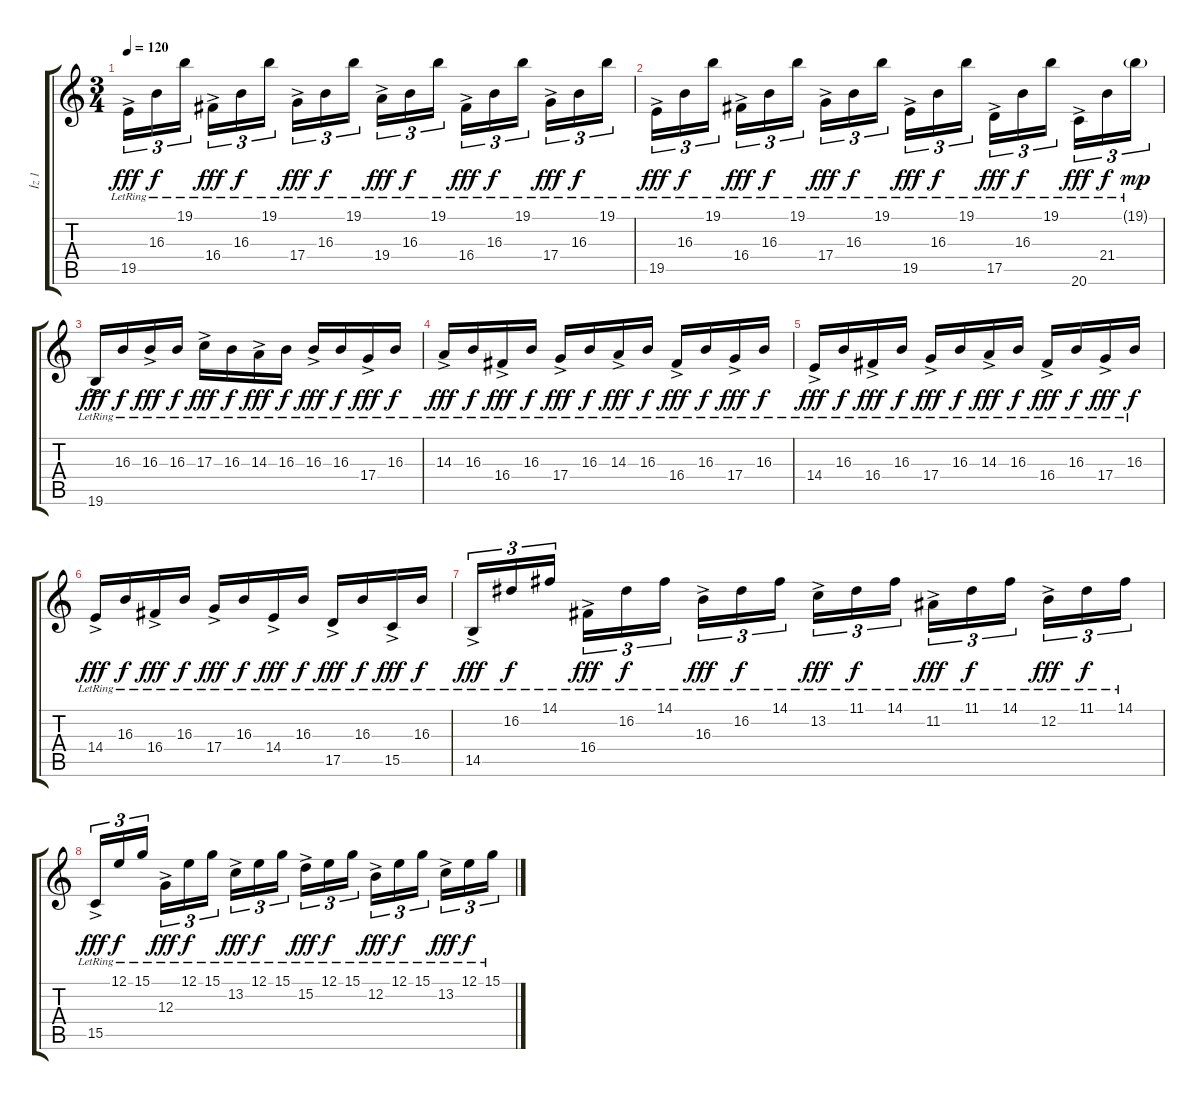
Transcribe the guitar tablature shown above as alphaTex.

\track ("İz 1" "İz 1") {instrument stringensemble1}
\staff {score tabs}
\tuning (E4 B3 G3 D3 A2 E2) {hide}
\ts (3 4)
\tempo 120
\clef g2
\ks c
19.5{ac lr}.16{tu (3 2) dy fff} 16.3{lr}.16{tu (3 2) dy f} 19.1{lr}.16{tu (3 2)} 16.4{ac lr}.16{tu (3 2) dy fff} 16.3{lr}.16{tu (3 2) dy f} 19.1{lr}.16{tu (3 2)} 17.4{ac lr}.16{tu (3 2) dy fff} 16.3{lr}.16{tu (3 2) dy f} 19.1{lr}.16{tu (3 2)} 19.4{ac lr}.16{tu (3 2) dy fff} 16.3{lr}.16{tu (3 2) dy f} 19.1{lr}.16{tu (3 2)} 16.4{ac lr}.16{tu (3 2) dy fff} 16.3{lr}.16{tu (3 2) dy f} 19.1{lr}.16{tu (3 2)} 17.4{ac lr}.16{tu (3 2) dy fff} 16.3{lr}.16{tu (3 2) dy f} 19.1{lr}.16{tu (3 2)} |
19.5{ac lr}.16{tu (3 2) dy fff} 16.3{lr}.16{tu (3 2) dy f} 19.1{lr}.16{tu (3 2)} 16.4{ac lr}.16{tu (3 2) dy fff} 16.3{lr}.16{tu (3 2) dy f} 19.1{lr}.16{tu (3 2)} 17.4{ac lr}.16{tu (3 2) dy fff} 16.3{lr}.16{tu (3 2) dy f} 19.1{lr}.16{tu (3 2)} 19.5{ac lr}.16{tu (3 2) dy fff} 16.3{lr}.16{tu (3 2) dy f} 19.1{lr}.16{tu (3 2)} 17.5{ac lr}.16{tu (3 2) dy fff} 16.3{lr}.16{tu (3 2) dy f} 19.1{lr}.16{tu (3 2)} 20.6{ac lr}.16{tu (3 2) dy fff} 21.4{lr}.16{tu (3 2) dy f} 19.1{g lr}.16{tu (3 2) dy mp} |
19.6{ac lr}.16{dy fff} 16.3{lr}.16{dy f} 16.3{ac lr}.16{dy fff} 16.3{lr}.16{dy f} 17.3{ac lr}.16{dy fff} 16.3{lr}.16{dy f} 14.3{ac lr}.16{dy fff} 16.3{lr}.16{dy f} 16.3{ac lr}.16{dy fff} 16.3{lr}.16{dy f} 17.4{ac lr}.16{dy fff} 16.3{lr}.16{dy f} |
14.3{ac lr}.16{dy fff} 16.3{lr}.16{dy f} 16.4{ac lr}.16{dy fff} 16.3{lr}.16{dy f} 17.4{ac lr}.16{dy fff} 16.3{lr}.16{dy f} 14.3{ac lr}.16{dy fff} 16.3{lr}.16{dy f} 16.4{ac lr}.16{dy fff} 16.3{lr}.16{dy f} 17.4{ac lr}.16{dy fff} 16.3{lr}.16{dy f} |
14.4{ac lr}.16{dy fff} 16.3{lr}.16{dy f} 16.4{ac lr}.16{dy fff} 16.3{lr}.16{dy f} 17.4{ac lr}.16{dy fff} 16.3{lr}.16{dy f} 14.3{ac lr}.16{dy fff} 16.3{lr}.16{dy f} 16.4{ac lr}.16{dy fff} 16.3{lr}.16{dy f} 17.4{ac lr}.16{dy fff} 16.3{lr}.16{dy f} |
14.4{ac lr}.16{dy fff} 16.3{lr}.16{dy f} 16.4{ac lr}.16{dy fff} 16.3{lr}.16{dy f} 17.4{ac lr}.16{dy fff} 16.3{lr}.16{dy f} 14.4{ac lr}.16{dy fff} 16.3{lr}.16{dy f} 17.5{ac lr}.16{dy fff} 16.3{lr}.16{dy f} 15.5{ac lr}.16{dy fff} 16.3{lr}.16{dy f} |
14.5{ac lr}.16{tu (3 2) dy fff} 16.2{lr}.16{tu (3 2) dy f} 14.1{lr}.16{tu (3 2)} 16.4{ac lr}.16{tu (3 2) dy fff} 16.2{lr}.16{tu (3 2) dy f} 14.1{lr}.16{tu (3 2)} 16.3{ac lr}.16{tu (3 2) dy fff} 16.2{lr}.16{tu (3 2) dy f} 14.1{lr}.16{tu (3 2)} 13.2{ac lr}.16{tu (3 2) dy fff} 11.1{lr}.16{tu (3 2) dy f} 14.1{lr}.16{tu (3 2)} 11.2{ac lr}.16{tu (3 2) dy fff} 11.1{lr}.16{tu (3 2) dy f} 14.1{lr}.16{tu (3 2)} 12.2{ac lr}.16{tu (3 2) dy fff} 11.1{lr}.16{tu (3 2) dy f} 14.1{lr}.16{tu (3 2)} |
15.5{ac lr}.16{tu (3 2) dy fff} 12.1{lr}.16{tu (3 2) dy f} 15.1{lr}.16{tu (3 2)} 12.3{ac lr}.16{tu (3 2) dy fff} 12.1{lr}.16{tu (3 2) dy f} 15.1{lr}.16{tu (3 2)} 13.2{ac lr}.16{tu (3 2) dy fff} 12.1{lr}.16{tu (3 2) dy f} 15.1{lr}.16{tu (3 2)} 15.2{ac lr}.16{tu (3 2) dy fff} 12.1{lr}.16{tu (3 2) dy f} 15.1{lr}.16{tu (3 2)} 12.2{ac lr}.16{tu (3 2) dy fff} 12.1{lr}.16{tu (3 2) dy f} 15.1{lr}.16{tu (3 2)} 13.2{ac lr}.16{tu (3 2) dy fff} 12.1{lr}.16{tu (3 2) dy f} 15.1{lr}.16{tu (3 2)}
